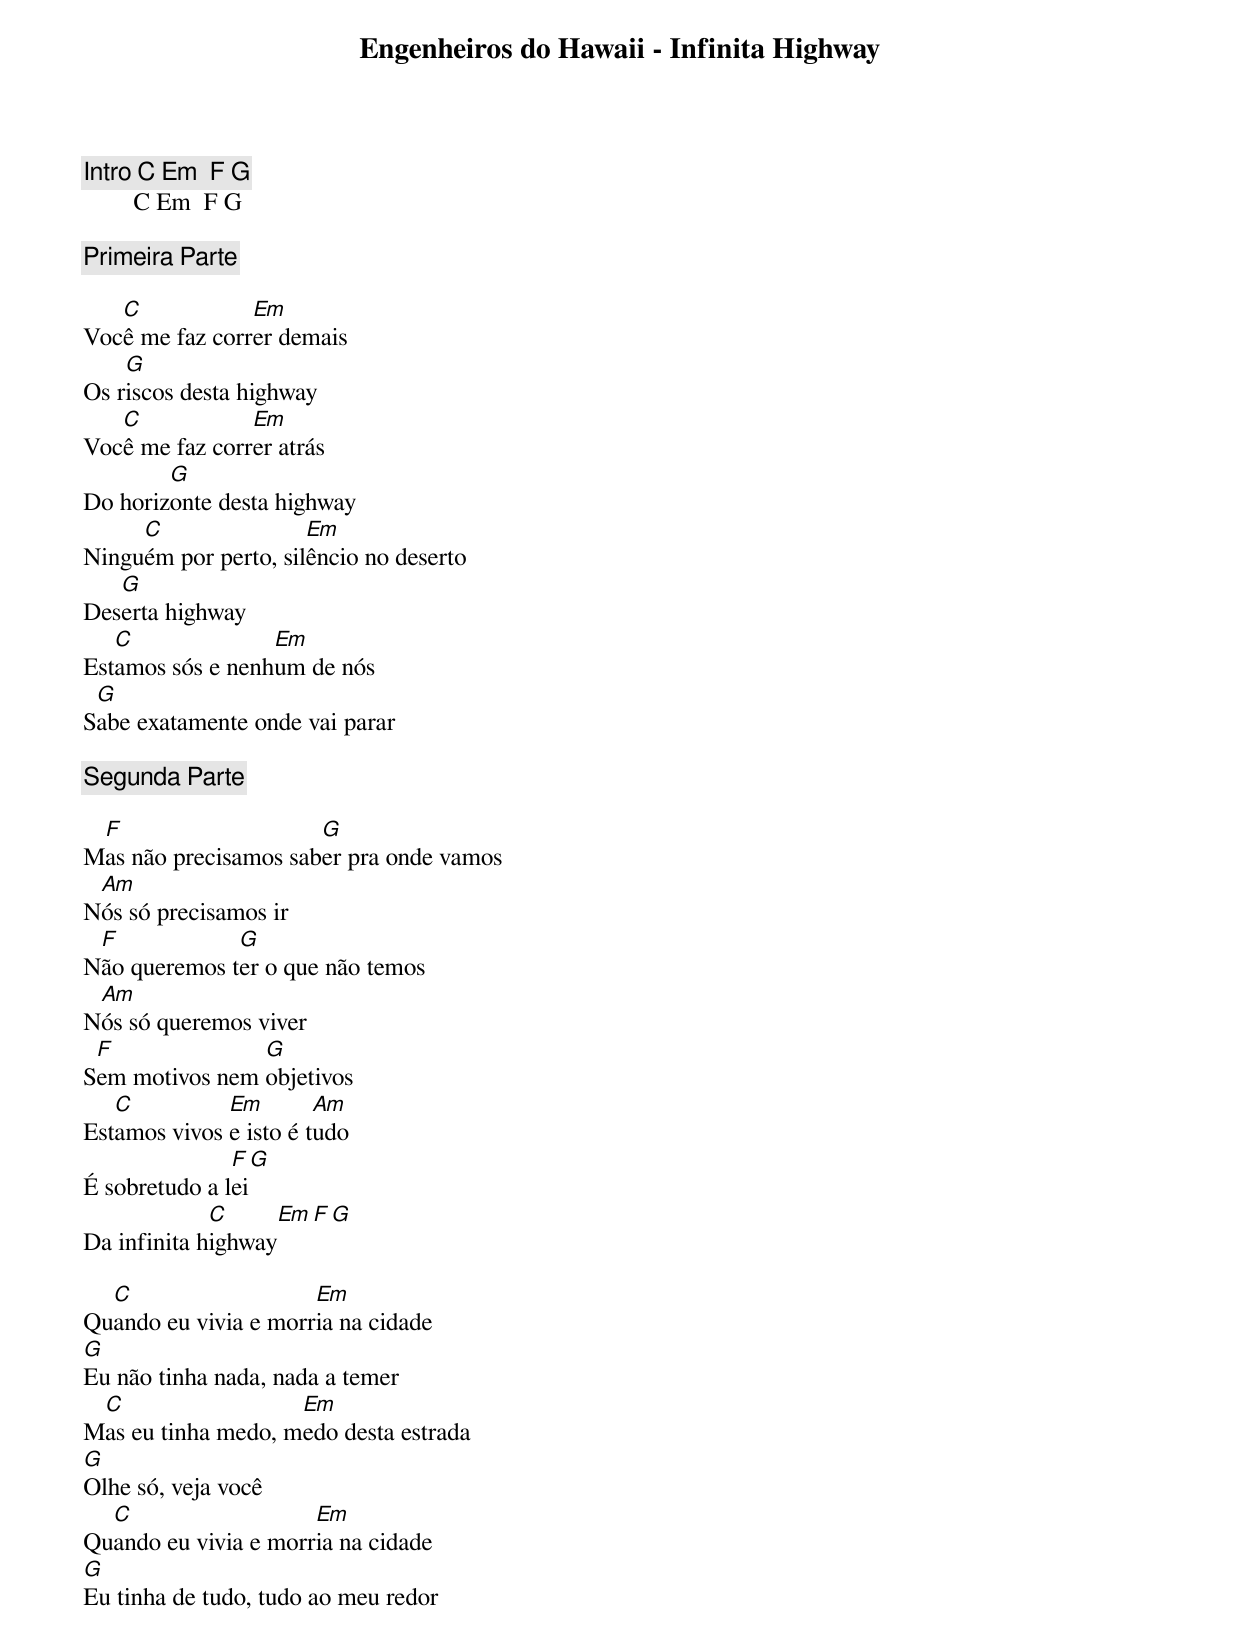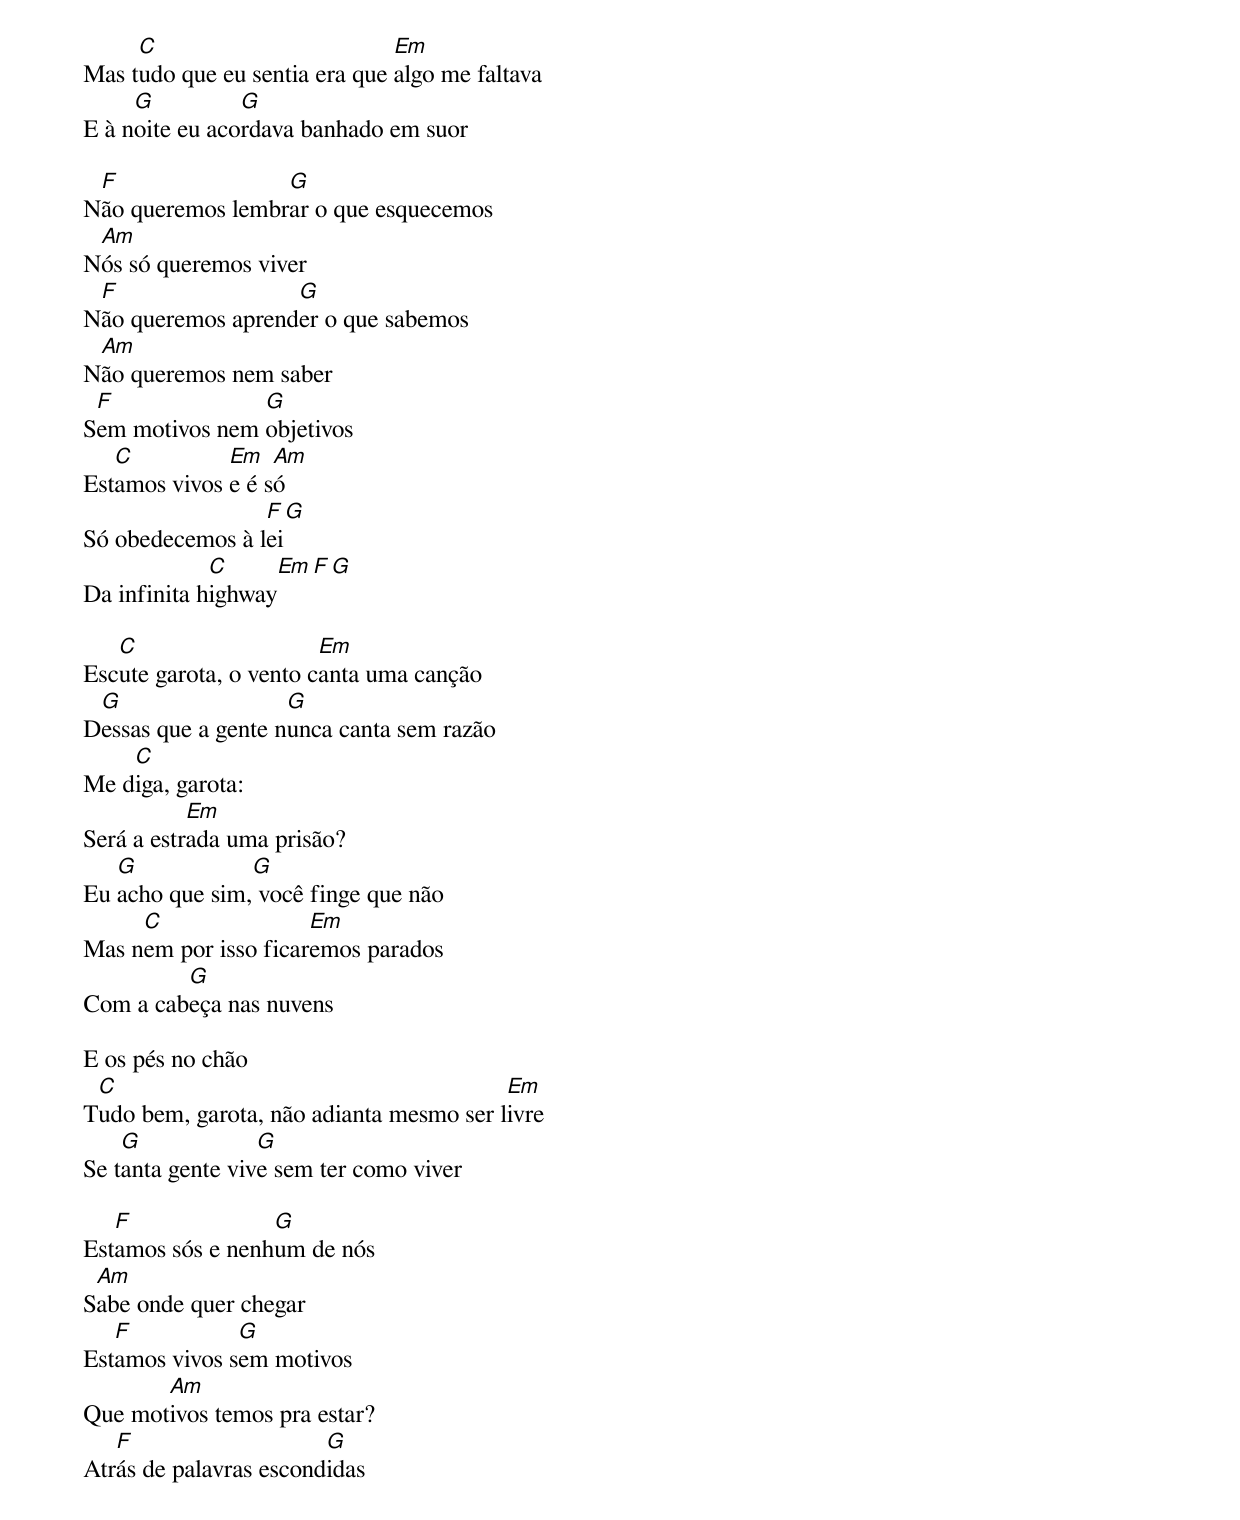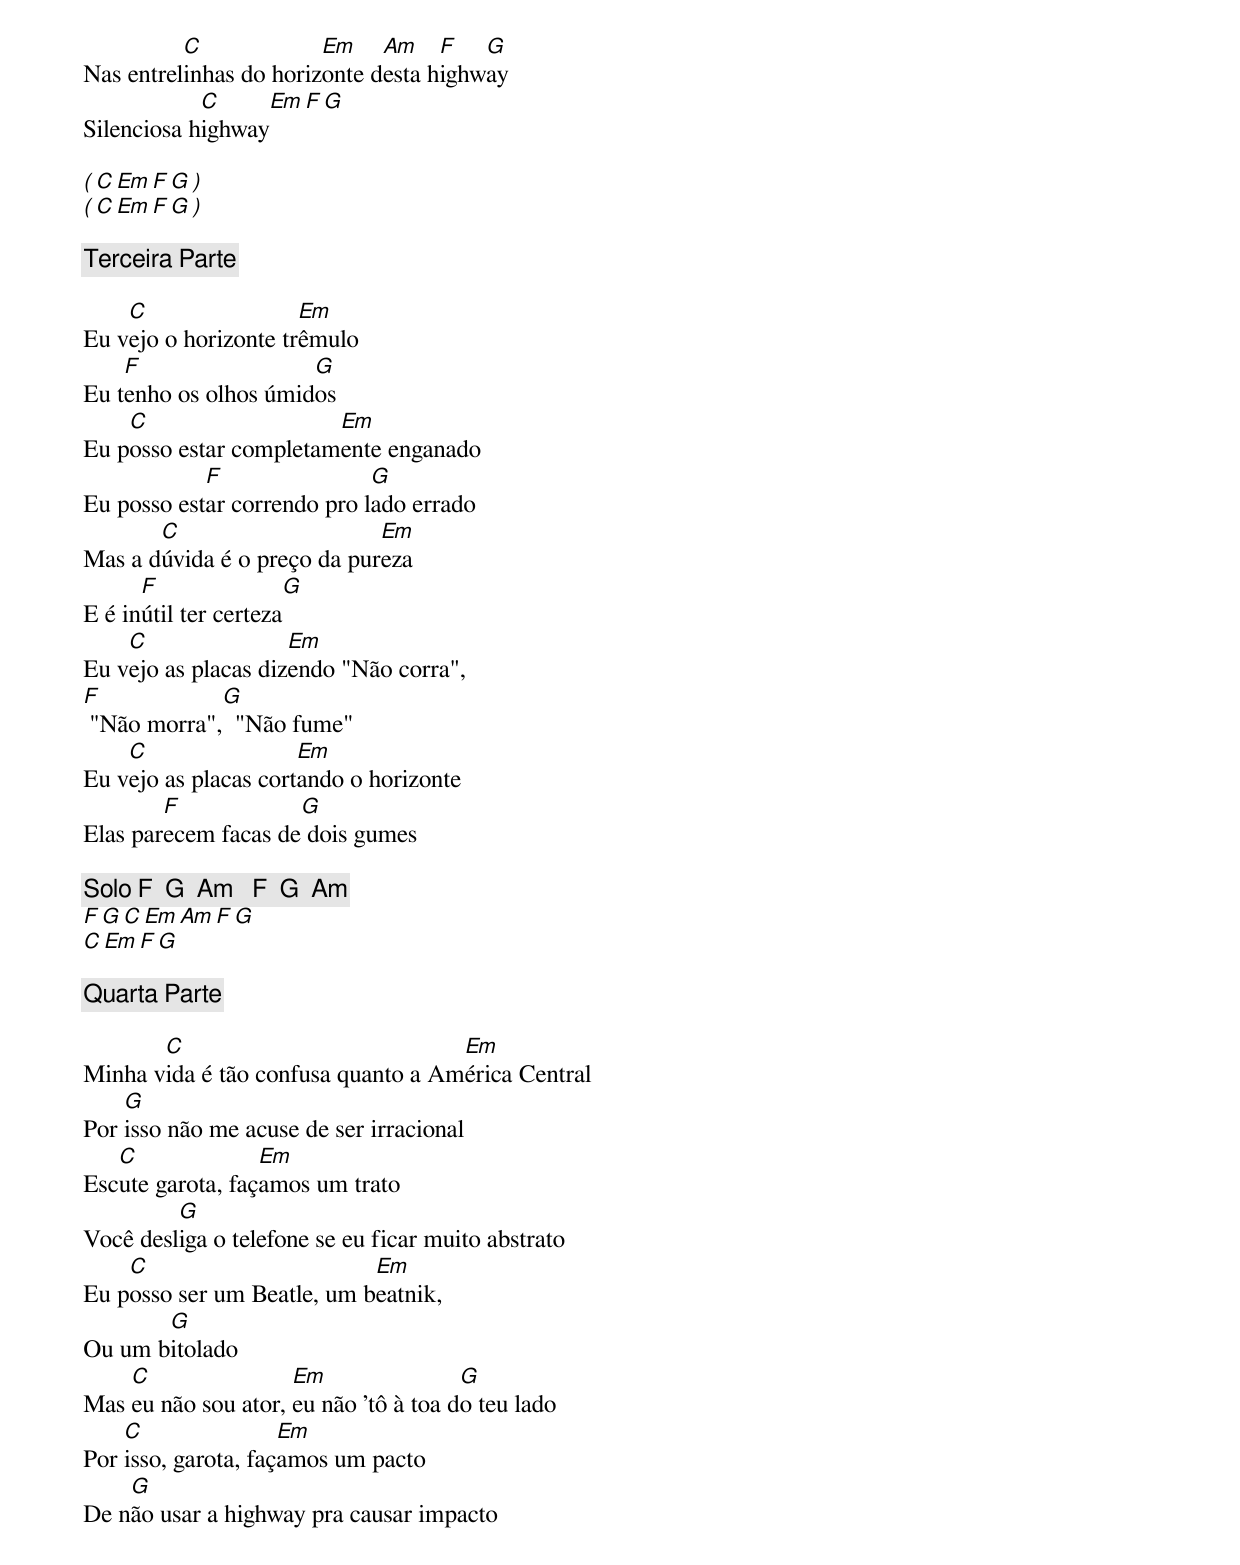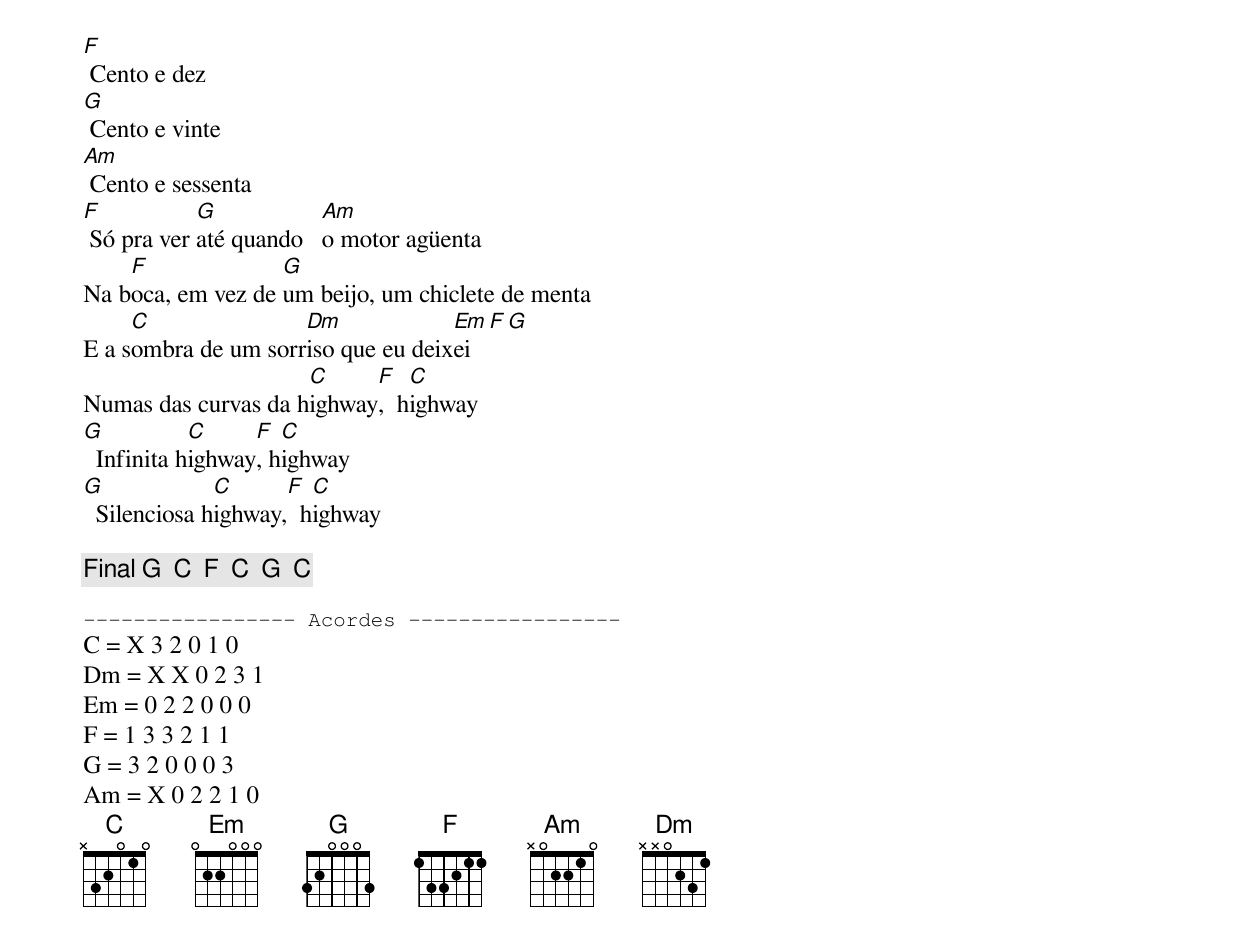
Engenheiros do Hawaii - Infinita Highway

[Intro] C Em  F G
        C Em  F G

[Primeira Parte]

   C            Em
Você me faz correr demais
    G
Os riscos desta highway
   C            Em
Você me faz correr atrás
        G
Do horizonte desta highway
     C                Em
Ninguém por perto, silêncio no deserto
   G
Deserta highway
   C              Em
Estamos sós e nenhum de nós
 G
Sabe exatamente onde vai parar

[Segunda Parte]

 F                    G
Mas não precisamos saber pra onde vamos
 Am
Nós só precisamos ir
 F            G
Não queremos ter o que não temos
 Am
Nós só queremos viver
 F              G
Sem motivos nem objetivos
   C          Em        Am
Estamos vivos e isto é tudo
               F  G
É sobretudo a lei
             C     Em   F  G
Da infinita highway

  C                   Em
Quando eu vivia e morria na cidade
G
Eu não tinha nada, nada a temer
 C                  Em
Mas eu tinha medo, medo desta estrada
G
Olhe só, veja você
  C                   Em
Quando eu vivia e morria na cidade
G
Eu tinha de tudo, tudo ao meu redor
     C                         Em
Mas tudo que eu sentia era que algo me faltava
     G          G
E à noite eu acordava banhado em suor

 F                G
Não queremos lembrar o que esquecemos
 Am
Nós só queremos viver
 F                 G
Não queremos aprender o que sabemos
 Am
Não queremos nem saber
 F              G
Sem motivos nem objetivos
   C          Em   Am
Estamos vivos e é só
                 F  G
Só obedecemos à lei
             C      Em   F  G
Da infinita highway

   C                    Em
Escute garota, o vento canta uma canção
 G                  G
Dessas que a gente nunca canta sem razão
    C
Me diga, garota:
           Em
Será a estrada uma prisão?
   G            G
Eu acho que sim, você finge que não
     C                Em
Mas nem por isso ficaremos parados
         G
Com a cabeça nas nuvens

E os pés no chão
 C                                       Em
Tudo bem, garota, não adianta mesmo ser livre
    G             G
Se tanta gente vive sem ter como viver

   F              G
Estamos sós e nenhum de nós
 Am
Sabe onde quer chegar
   F           G
Estamos vivos sem motivos
       Am
Que motivos temos pra estar?
   F                    G
Atrás de palavras escondidas
          C             Em    Am    F   G
Nas entrelinhas do horizonte desta highway
            C       Em   F  G
Silenciosa highway

( C Em  F  G )
( C Em  F  G )

[Terceira Parte]

    C                 Em
Eu vejo o horizonte trêmulo
    F                 G
Eu tenho os olhos úmidos
    C                   Em
Eu posso estar completamente enganado
            F                G
Eu posso estar correndo pro lado errado
       C                     Em
Mas a dúvida é o preço da pureza
      F                G
E é inútil ter certeza
    C                Em
Eu vejo as placas dizendo "Não corra",
F            G
 "Não morra",  "Não fume"
    C                 Em
Eu vejo as placas cortando o horizonte
        F            G
Elas parecem facas de dois gumes

[Solo] F  G  Am   F  G  Am
       F  G  C  Em   Am   F  G
       C  Em   F  G

[Quarta Parte]

       C                            Em
Minha vida é tão confusa quanto a América Central
    G
Por isso não me acuse de ser irracional
   C              Em
Escute garota, façamos um trato
         G
Você desliga o telefone se eu ficar muito abstrato
    C                       Em
Eu posso ser um Beatle, um beatnik,
       G
Ou um bitolado
    C                Em                G
Mas eu não sou ator, eu não 'tô à toa do teu lado
    C                Em
Por isso, garota, façamos um pacto
    G
De não usar a highway pra causar impacto

F
 Cento e dez
G
 Cento e vinte
Am
 Cento e sessenta
F           G            Am
 Só pra ver até quando   o motor agüenta
    F              G
Na boca, em vez de um beijo, um chiclete de menta
     C               Dm             Em  F G
E a sombra de um sorriso que eu deixei
                     C     F   C
Numas das curvas da highway,  highway
G           C     F  C
  Infinita highway, highway
G             C      F  C
  Silenciosa highway,  highway

[Final] G  C  F  C  G  C

----------------- Acordes -----------------
C = X 3 2 0 1 0
Dm = X X 0 2 3 1
Em = 0 2 2 0 0 0
F = 1 3 3 2 1 1
G = 3 2 0 0 0 3
Am = X 0 2 2 1 0
